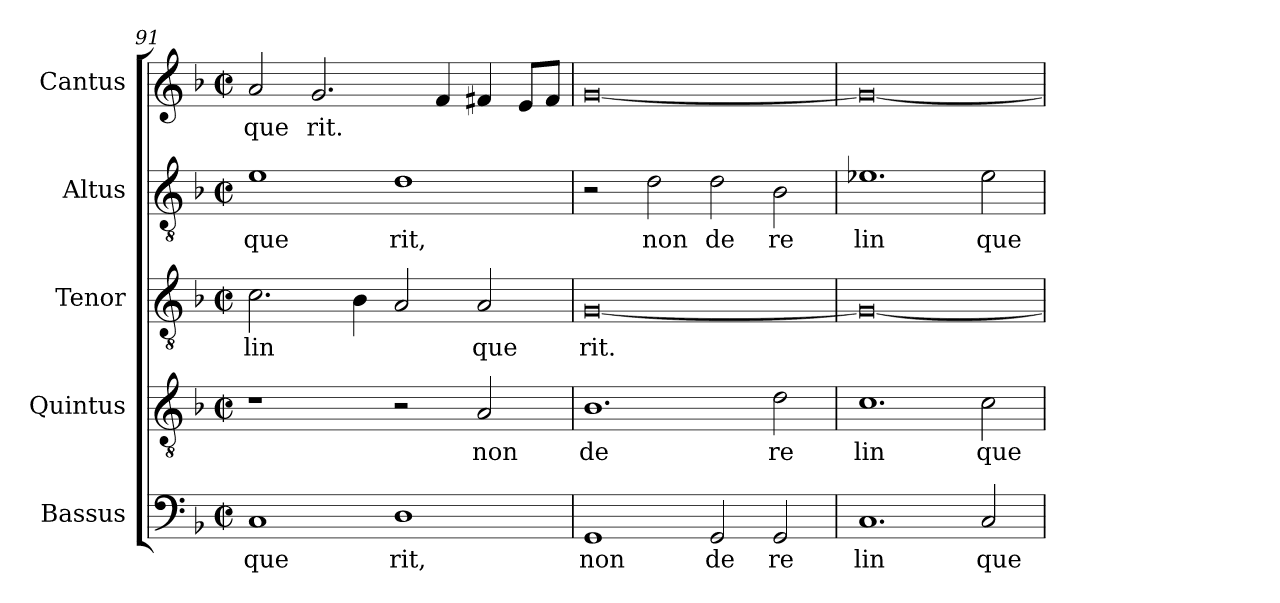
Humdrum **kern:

**kern	**text	**kern	**text	**kern	**text	**kern	**text	**kern	**text
*part5	*part5	*part4	*part4	*part3	*part3	*part2	*part2	*part1	*part1
*staff5	*staff5	*staff4	*staff4	*staff3	*staff3	*staff2	*staff2	*staff1	*staff1
*I"Bassus	*	*I"Quintus	*	*I"Tenor	*	*I"Altus	*	*I"Cantus	*
*clefF4	*	*clefGv2	*	*clefGv2	*	*clefGv2	*	*clefG2	*
*k[b-]	*	*k[b-]	*	*k[b-]	*	*k[b-]	*	*k[b-]	*
*F:	*	*F:	*	*F:	*	*F:	*	*F:	*
*M2/2	*	*M2/2	*	*M2/2	*	*M2/2	*	*M2/2	*
*met(c|)	*	*met(c|)	*	*met(c|)	*	*met(c|)	*	*met(c|)	*
=91	=91	=91	=91	=91	=91	=91	=91	=91	=91
!	!LO:LY:b:cj	!	!	!	!LO:LY:b	!	!LO:LY:b:cj	!	!LO:LY:b:cj
1C	que	1r	.	2.c\	lin	1e	que	2a/	que
!	!	!	!	!	!	!	!	!	!LO:LY:b
.	.	.	.	.	.	.	.	2.g/	rit.
.	.	.	.	4B-\	.	.	.	.	.
!	!LO:LY:b:cj	!	!	!	!	!	!LO:LY:b:cj	!	!
1D	rit,	2r	.	2A/	.	1d	rit,	.	.
.	.	.	.	.	.	.	.	4f/	.
!	!	!	!LO:LY:b:cj	!	!LO:LY:b:cj	!	!	!	!
.	.	2A/	non	2A/	que	.	.	4f#X/	.
.	.	.	.	.	.	.	.	8e/L	.
.	.	.	.	.	.	.	.	8f#/J	.
=92	=92	=92	=92	=92	=92	=92	=92	=92	=92
!	!LO:LY:b:cj	!	!LO:LY:b:cj	!	!LO:LY:b:cj	!	!	!	!
1GG	non	1.B-	de	[<0G	rit.	2r	.	[<0g	.
!	!	!	!	!	!	!	!LO:LY:b:cj	!	!
.	.	.	.	.	.	2d\	non	.	.
!	!LO:LY:b:cj	!	!	!	!	!	!LO:LY:b:cj	!	!
2GG/	de	.	.	.	.	2d\	de	.	.
!	!LO:LY:b:cj	!	!LO:LY:b:cj	!	!	!	!LO:LY:b:cj	!	!
2GG/	re	2d\	re	.	.	2B-\	re	.	.
=93	=93	=93	=93	=93	=93	=93	=93	=93	=93
!	!LO:LY:b:cj	!	!LO:LY:b:cj	!	!	!	!LO:LY:b:cj	!	!
1.C	lin	1.c	lin	0G_<	.	1.e-	lin	0g_<	.
!	!LO:LY:b:cj	!	!LO:LY:b:cj	!	!	!	!LO:LY:b:cj	!	!
2C/	que	2c\	que	.	.	2e-\	que	.	.
=	=	=	=	=	=	=	=	=	=
*-	*-	*-	*-	*-	*-	*-	*-	*-	*-
